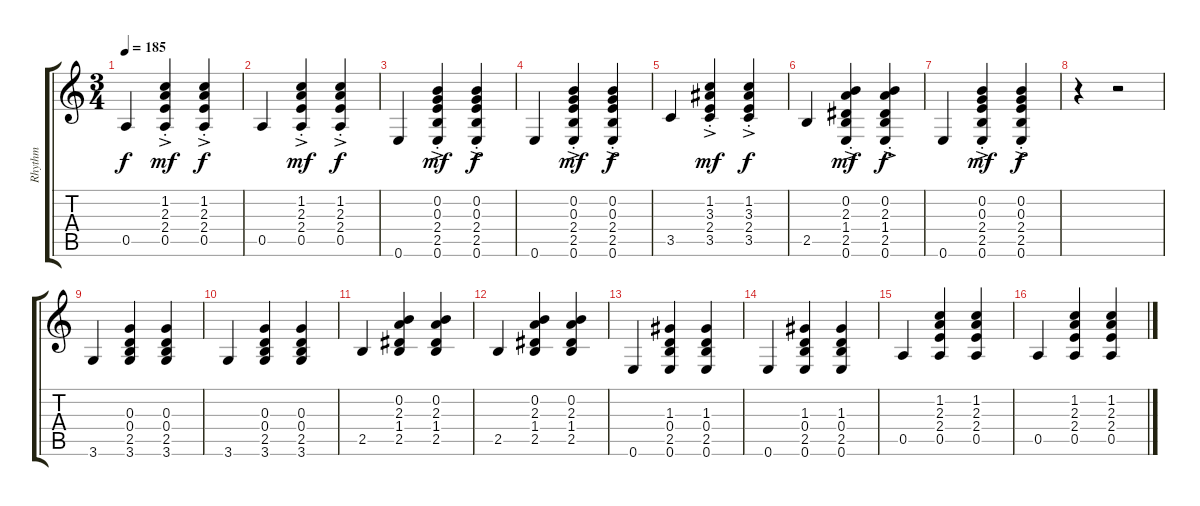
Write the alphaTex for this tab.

\track ("Rhythm" "Rhythm") {instrument acousticguitarnylon}
\staff {score tabs}
\tuning (E4 B3 G3 D3 A2 E2) {hide}
\ts (3 4)
\tempo 185
\clef g2
\ks c
0.5.4{dy f} (1.2{ac st} 2.3{ac st} 2.4{ac st} 0.5{ac st}).4{dy mf} (1.2{ac st} 2.3 2.4 0.5).4{dy f} |
0.5.4 (1.2{ac st} 2.3{ac st} 2.4{ac st} 0.5{ac st}).4{dy mf} (1.2{ac st} 2.3 2.4 0.5).4{dy f} |
0.6.4 (0.2{ac st} 0.3{ac st} 2.4{ac st} 2.5{ac st} 0.6{ac st}).4{dy mf} (0.2{ac st} 0.3 2.4 2.5 0.6).4{dy f} |
0.6.4 (0.2{ac st} 0.3{ac st} 2.4{ac st} 2.5{ac st} 0.6{ac st}).4{dy mf} (0.2{ac st} 0.3 2.4 2.5 0.6).4{dy f} |
3.5.4 (1.2{ac st} 3.3{ac st} 2.4{ac st} 3.5{ac st}).4{dy mf} (1.2{ac st} 3.3 2.4 3.5).4{dy f} |
2.5.4 (0.2{ac st} 2.3{ac st} 1.4{ac st} 2.5{ac st} 0.6{ac st}).4{dy mf} (0.2{ac st} 2.3 1.4 2.5 0.6).4{dy f} |
0.6.4 (0.2{ac st} 0.3{ac st} 2.4{ac st} 2.5{ac st} 0.6{ac st}).4{dy mf} (0.2{ac st} 0.3 2.4 2.5 0.6).4{dy f} |
r.4 r.2 |
3.6.4 (0.3 0.4 2.5 3.6).4 (0.3 0.4 2.5 3.6).4 |
3.6.4 (0.3 0.4 2.5 3.6).4 (0.3 0.4 2.5 3.6).4 |
2.5.4 (0.2 2.3 1.4 2.5).4 (0.2 2.3 1.4 2.5).4 |
2.5.4 (0.2 2.3 1.4 2.5).4 (0.2 2.3 1.4 2.5).4 |
0.6.4 (1.3 0.4 2.5 0.6).4 (1.3 0.4 2.5 0.6).4 |
0.6.4 (1.3 0.4 2.5 0.6).4 (1.3 0.4 2.5 0.6).4 |
0.5.4 (1.2 2.3 2.4 0.5).4 (1.2 2.3 2.4 0.5).4 |
0.5.4 (1.2 2.3 2.4 0.5).4 (1.2 2.3 2.4 0.5).4
